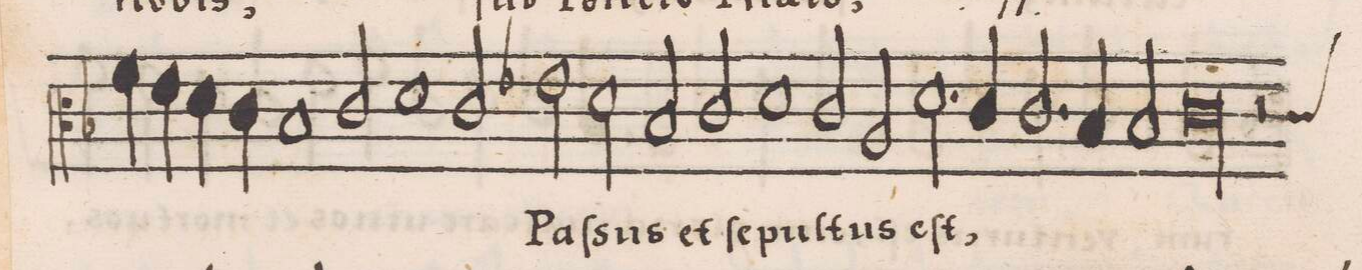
**kern	**text
*I"CANTVS	*
*clefC3	*
*k[b-]	*
*M2/1	*
4f\	-o
4e\	.
4d\	.
4c\	.
1B-/	Pi-
=110-	=110-
2c/	.
1d	-la-
=111-	=111-
2c/	-to
*	*Xij
2e-X\	Paſ-
2d\	.
2B-/	-sus
=112-	=112-
2c/	et
1d	ſe-
2c/	-pul-
=113-	=113-
2A/	-tus
2.d\	eſt.
4c/	.
2.c/	.
=114-	=114-
4B-/	.
2B-/	.
00c	.
=115-	=115-
=116-	=116-
*custos:c	*
2r	.
*-	*-
